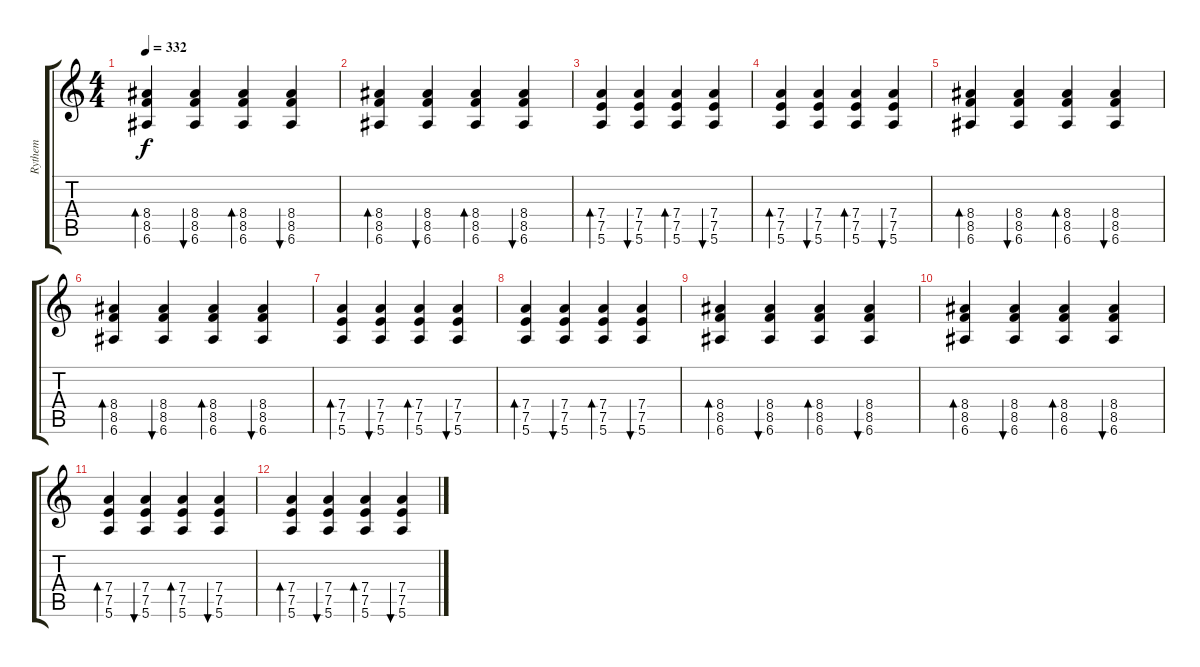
\track ("Rythem" "Rythem") {instrument overdrivenguitar}
\staff {score tabs}
\tuning (E4 B3 G3 D3 A2 E2) {hide}
\ts (4 4)
\tempo 332
\clef g2
\ks c
(8.4 8.5 6.6).4{bd 60 dy f} (8.4 8.5 6.6).4{bu 60} (8.4 8.5 6.6).4{bd 60} (8.4 8.5 6.6).4{bu 60} |
(8.4 8.5 6.6).4{bd 60} (8.4 8.5 6.6).4{bu 60} (8.4 8.5 6.6).4{bd 60} (8.4 8.5 6.6).4{bu 60} |
(7.4 7.5 5.6).4{bd 60} (7.4 7.5 5.6).4{bu 60} (7.4 7.5 5.6).4{bd 60} (7.4 7.5 5.6).4{bu 60} |
(7.4 7.5 5.6).4{bd 60} (7.4 7.5 5.6).4{bu 60} (7.4 7.5 5.6).4{bd 60} (7.4 7.5 5.6).4{bu 60} |
(8.4 8.5 6.6).4{bd 60} (8.4 8.5 6.6).4{bu 60} (8.4 8.5 6.6).4{bd 60} (8.4 8.5 6.6).4{bu 60} |
(8.4 8.5 6.6).4{bd 60} (8.4 8.5 6.6).4{bu 60} (8.4 8.5 6.6).4{bd 60} (8.4 8.5 6.6).4{bu 60} |
(7.4 7.5 5.6).4{bd 60} (7.4 7.5 5.6).4{bu 60} (7.4 7.5 5.6).4{bd 60} (7.4 7.5 5.6).4{bu 60} |
(7.4 7.5 5.6).4{bd 60} (7.4 7.5 5.6).4{bu 60} (7.4 7.5 5.6).4{bd 60} (7.4 7.5 5.6).4{bu 60} |
(8.4 8.5 6.6).4{bd 60} (8.4 8.5 6.6).4{bu 60} (8.4 8.5 6.6).4{bd 60} (8.4 8.5 6.6).4{bu 60} |
(8.4 8.5 6.6).4{bd 60} (8.4 8.5 6.6).4{bu 60} (8.4 8.5 6.6).4{bd 60} (8.4 8.5 6.6).4{bu 60} |
(7.4 7.5 5.6).4{bd 60} (7.4 7.5 5.6).4{bu 60} (7.4 7.5 5.6).4{bd 60} (7.4 7.5 5.6).4{bu 60} |
(7.4 7.5 5.6).4{bd 60} (7.4 7.5 5.6).4{bu 60} (7.4 7.5 5.6).4{bd 60} (7.4 7.5 5.6).4{bu 60}
